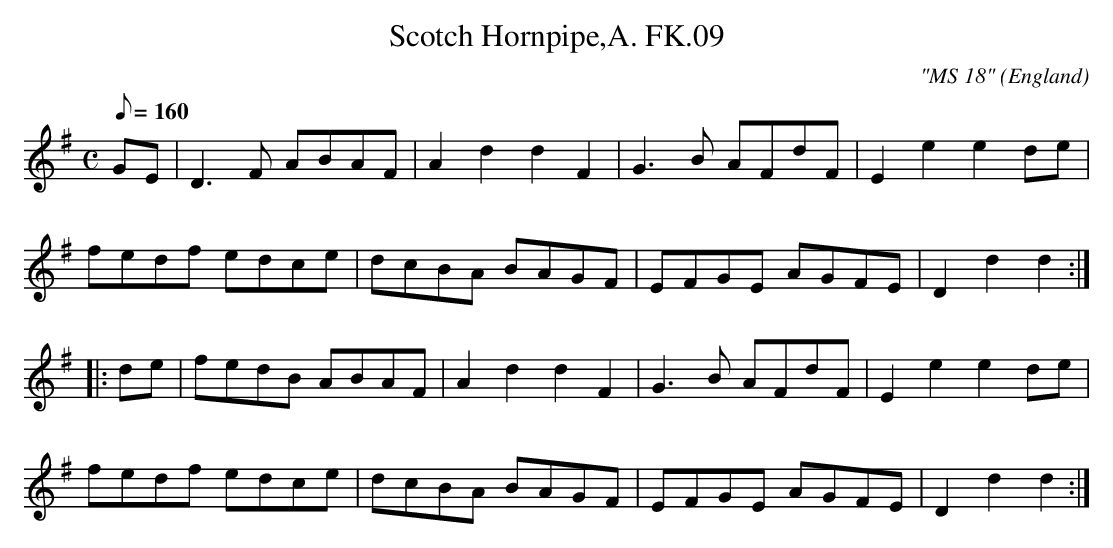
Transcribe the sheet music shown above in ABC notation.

X:1
T:Scotch Hornpipe,A. FK.09
M:C
L:1/8
Q:160
C:"MS 18"
O:England
K:G
GE | D3 F ABAF | A2 d2 d2 F2 | G3 B AFdF | E2 e2 e2 de |!
 fedf edce | dcBA BAGF | EFGE AGFE | D2 d2 d2 ::!
de | fedB ABAF | A2 d2 d2 F2 | G3 B AFdF | E2 e2 e2 de |!
 fedf edce | dcBA BAGF |EFGE AGFE | D2 d2 d2 :|]
